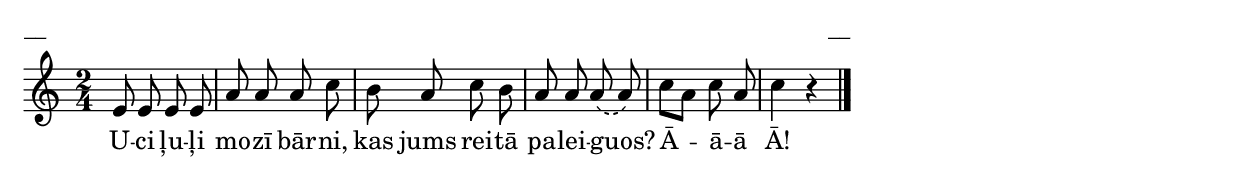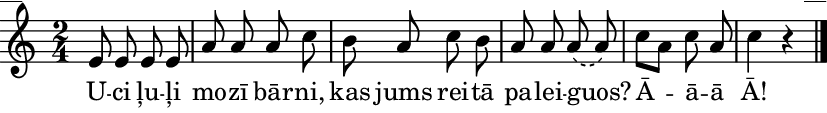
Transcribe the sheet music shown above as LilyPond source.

\version "2.13.18"
#(ly:set-option 'crop #t)

%\header {
%    title = "Uci, ļuļi mozī bārni"
%}
\paper {
line-width = 14\cm
left-margin = 0.4\cm
between-system-padding = 0.1\cm
between-system-space = 0.1\cm
}
\layout {
indent = #0
ragged-last = ##f
}

voiceA = \relative c' {
\clef "treble"
\key a \minor
\time 2/4
\slurDashed
e8 e e e | a8 a a c | b8 a c b | a8 a a( a) | c8[ a] c a | c4 r 
\bar "|." 
} 

lyricA = \lyricmode {
U -- ci ļu -- ļi mo -- zī  bār -- ni, kas jums rei -- tā pa -- lei -- guos? 
Ā -- ā -- ā Ā!
} 

fullScore = <<
\new Staff {
<<
\new Voice = "voiceA" { \oneVoice \autoBeamOff \voiceA }
\new Lyrics \lyricsto "voiceA" \lyricA
>>
}
>>

\score {
\fullScore
\header { piece = "__" opus = "__" }
}
\markup { \with-color #(x11-color 'white) \sans \smaller "__" }
\score {
\unfoldRepeats
\fullScore
\midi {
\context { \Staff \remove "Staff_performer" }
\context { \Voice \consists "Staff_performer" }
}
}


